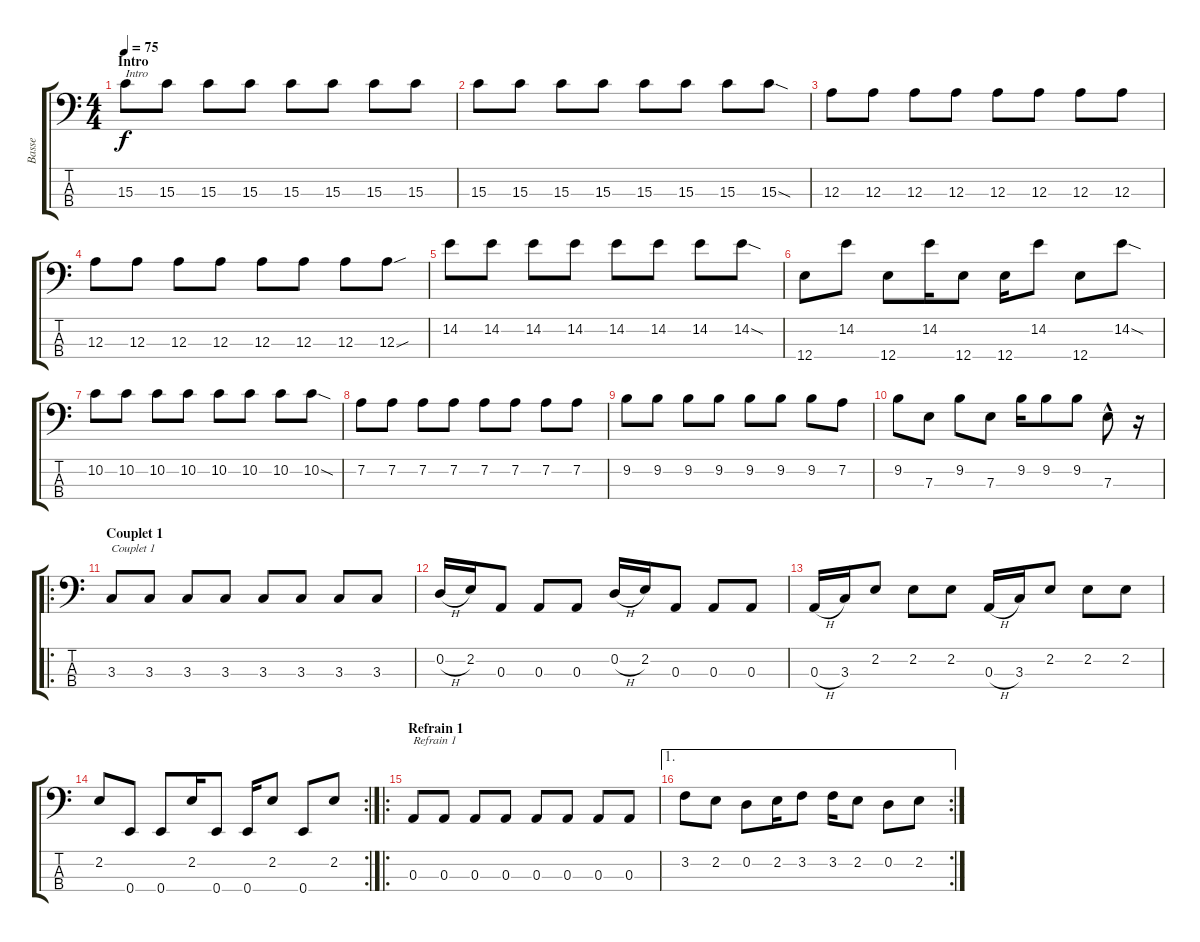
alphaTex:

\track ("Basse" "Basse") {instrument electricbassfinger}
\staff {score tabs}
\tuning (G2 D2 A1 E1) {hide}
\ts (4 4)
\section ("" "Intro")
\tempo 75
\clef f4
\ks c
15.3.8{txt "Intro" dy f instrument electricbassfinger} 15.3.8 15.3.8 15.3.8 15.3.8 15.3.8 15.3.8 15.3.8 |
15.3.8 15.3.8 15.3.8 15.3.8 15.3.8 15.3.8 15.3.8 15.3{sod}.8 |
12.3.8 12.3.8 12.3.8 12.3.8 12.3.8 12.3.8 12.3.8 12.3.8 |
12.3.8 12.3.8 12.3.8 12.3.8 12.3.8 12.3.8 12.3.8 12.3{sou}.8 |
14.2.8 14.2.8 14.2.8 14.2.8 14.2.8 14.2.8 14.2.8 14.2{sod}.8 |
12.4.8 14.2.8 12.4.8 14.2.16 12.4.8 12.4.16 14.2.8 12.4.8 14.2{sod}.8 |
10.2.8 10.2.8 10.2.8 10.2.8 10.2.8 10.2.8 10.2.8 10.2{sod}.8 |
7.2.8 7.2.8 7.2.8 7.2.8 7.2.8 7.2.8 7.2.8 7.2.8 |
9.2.8 9.2.8 9.2.8 9.2.8 9.2.8 9.2.8 9.2.8 7.2.8 |
9.2.8 7.3.8 9.2.8 7.3.8 9.2.16 9.2.8 9.2.8 7.3{hac}.8 r.16 |
\ro
\section ("" "Couplet 1")
3.3.8{txt "Couplet 1"} 3.3.8 3.3.8 3.3.8 3.3.8 3.3.8 3.3.8 3.3.8 |
0.2{h}.16 2.2.16 0.3.8 0.3.8 0.3.8 0.2{h}.16 2.2.16 0.3.8 0.3.8 0.3.8 |
0.3{h}.16 3.3.16 2.2.8 2.2.8 2.2.8 0.3{h}.16 3.3.16 2.2.8 2.2.8 2.2.8 |
\rc 2
2.2.8 0.4.8 0.4.8 2.2.16 0.4.8 0.4.16 2.2.8 0.4.8 2.2.8 |
\ro
\section ("" "Refrain 1")
0.3.8{txt "Refrain 1"} 0.3.8 0.3.8 0.3.8 0.3.8 0.3.8 0.3.8 0.3.8 |
\ae 1
\rc 2
3.2.8 2.2.8 0.2.8 2.2.16 3.2.8 3.2.16 2.2.8 0.2.8 2.2.8
